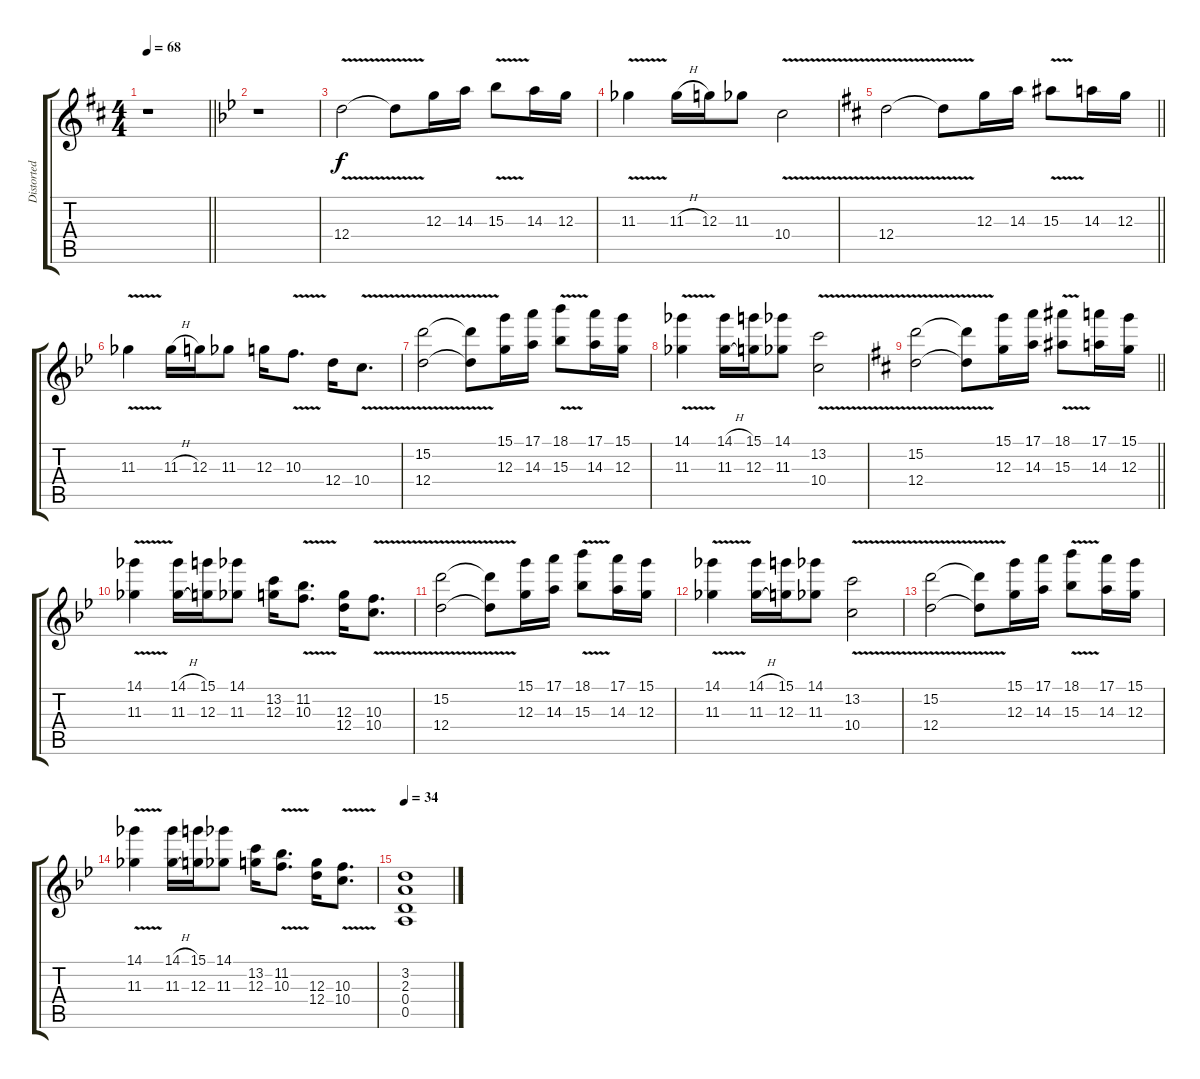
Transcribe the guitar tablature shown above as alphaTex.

\track ("Distorted [Lead]" "Distorted ") {instrument overdrivenguitar}
\staff {score tabs}
\tuning (E4 B3 G3 D3 A2 E2) {hide}
\ts (4 4)
\tempo 68
\clef g2
\barLineRight lightlight
\ks d
r.1{dy mf} |
\ks bb
r.1 |
12.4{v}.2{dy f} 12.4{v t}.8 12.3.16 14.3.16 15.3{v}.8 14.3.16 12.3.16 |
11.3{v}.4 11.3{h}.16 12.3.16 11.3.8 10.4{v}.2 |
\barLineRight lightlight
\ks d
12.4{v}.2 12.4{v t}.8 12.3.16 14.3.16 15.3{v}.8 14.3.16 12.3.16 |
\ks bb
11.3{v}.4 11.3{h}.16 12.3.16 11.3.8 12.3.16 10.3{v}.8{d} 12.4.16 10.4{v}.8{d} |
(15.2{v} 12.4{v}).2 (15.2{v t} 12.4{v t}).8 (15.1 12.3).16 (17.1 14.3).16 (18.1{v} 15.3{v}).8 (17.1 14.3).16 (15.1 12.3).16 |
(14.1{v} 11.3{v}).4 (14.1{h} 11.3{h}).16 (15.1 12.3).16 (14.1 11.3).8 (13.2{v} 10.4{v}).2 |
\barLineRight lightlight
\ks d
(15.2{v} 12.4{v}).2 (15.2{v t} 12.4{v t}).8 (15.1 12.3).16 (17.1 14.3).16 (18.1{v} 15.3{v}).8 (17.1 14.3).16 (15.1 12.3).16 |
\ks bb
(14.1{v} 11.3{v}).4 (14.1{h} 11.3{h}).16 (15.1 12.3).16 (14.1 11.3).8 (13.2 12.3).16 (11.2{v} 10.3{v}).8{d} (12.3 12.4).16 (10.3{v} 10.4{v}).8{d} |
(15.2{v} 12.4{v}).2 (15.2{v t} 12.4{v t}).8 (15.1 12.3).16 (17.1 14.3).16 (18.1{v} 15.3{v}).8 (17.1 14.3).16 (15.1 12.3).16 |
(14.1{v} 11.3{v}).4 (14.1{h} 11.3{h}).16 (15.1 12.3).16 (14.1 11.3).8 (13.2{v} 10.4{v}).2 |
(15.2{v} 12.4{v}).2 (15.2{v t} 12.4{v t}).8 (15.1 12.3).16 (17.1 14.3).16 (18.1{v} 15.3{v}).8 (17.1 14.3).16 (15.1 12.3).16 |
(14.1{v} 11.3{v}).4 (14.1{h} 11.3{h}).16 (15.1 12.3).16 (14.1 11.3).8 (13.2 12.3).16 (11.2{v} 10.3{v}).8{d} (12.3 12.4).16 (10.3{v} 10.4{v}).8{d} |
\tempo 34
(3.2 2.3 0.4 0.5).1
